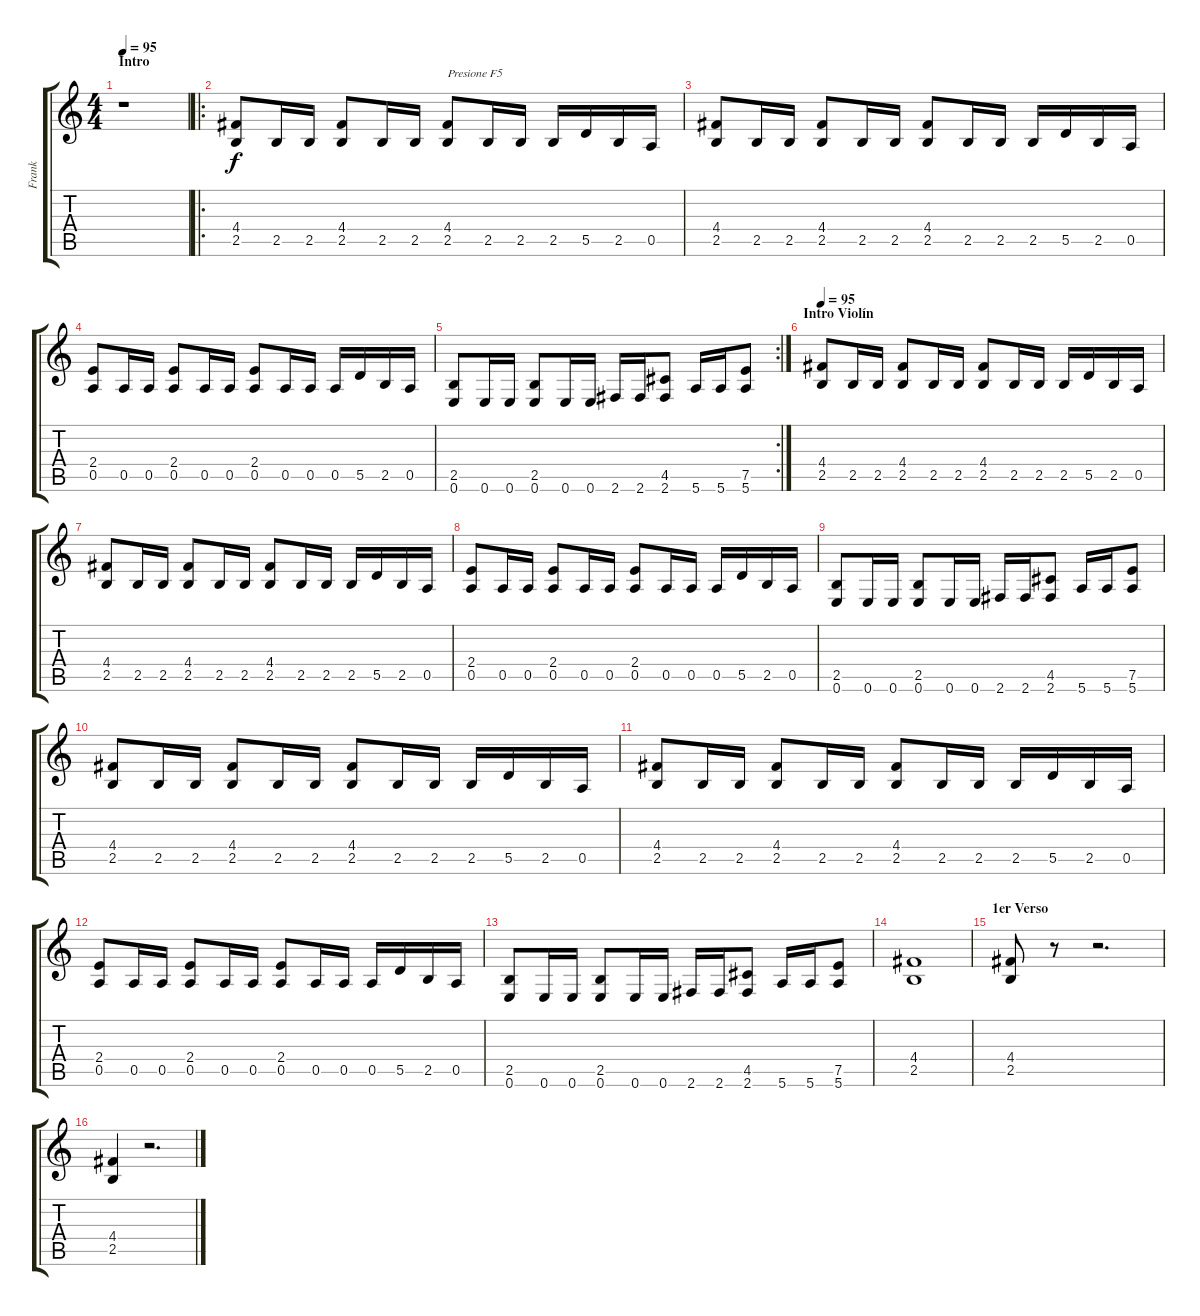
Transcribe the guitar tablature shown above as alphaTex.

\track ("Frank" "Frank") {instrument overdrivenguitar}
\staff {score tabs}
\tuning (E4 B3 G3 D3 A2 E2) {hide}
\ts (4 4)
\section ("" "Intro")
\tempo 95
\clef g2
\ks c
r.1{txt "" dy f instrument overdrivenguitar} |
\ro
(4.4 2.5).8 2.5.16 2.5.16 (4.4 2.5).8 2.5.16 2.5.16 (4.4 2.5).8{txt "Presione F5"} 2.5.16 2.5.16 2.5.16 5.5.16 2.5.16 0.5.16 |
(4.4 2.5).8 2.5.16 2.5.16 (4.4 2.5).8 2.5.16 2.5.16 (4.4 2.5).8 2.5.16 2.5.16 2.5.16 5.5.16 2.5.16 0.5.16 |
(2.4 0.5).8 0.5.16 0.5.16 (2.4 0.5).8 0.5.16 0.5.16 (2.4 0.5).8 0.5.16 0.5.16 0.5.16 5.5.16 2.5.16 0.5.16 |
\rc 2
(2.5 0.6).8 0.6.16 0.6.16 (2.5 0.6).8 0.6.16 0.6.16 2.6.16 2.6.16 (4.5 2.6).8 5.6.16 5.6.16 (7.5 5.6).8 |
\section ("" "Intro Violín")
\tempo 95
(4.4 2.5).8 2.5.16 2.5.16 (4.4 2.5).8 2.5.16 2.5.16 (4.4 2.5).8 2.5.16 2.5.16 2.5.16 5.5.16 2.5.16 0.5.16 |
(4.4 2.5).8 2.5.16 2.5.16 (4.4 2.5).8 2.5.16 2.5.16 (4.4 2.5).8 2.5.16 2.5.16 2.5.16 5.5.16 2.5.16 0.5.16 |
(2.4 0.5).8 0.5.16 0.5.16 (2.4 0.5).8 0.5.16 0.5.16 (2.4 0.5).8 0.5.16 0.5.16 0.5.16 5.5.16 2.5.16 0.5.16 |
(2.5 0.6).8 0.6.16 0.6.16 (2.5 0.6).8 0.6.16 0.6.16 2.6.16 2.6.16 (4.5 2.6).8 5.6.16 5.6.16 (7.5 5.6).8 |
(4.4 2.5).8 2.5.16 2.5.16 (4.4 2.5).8 2.5.16 2.5.16 (4.4 2.5).8 2.5.16 2.5.16 2.5.16 5.5.16 2.5.16 0.5.16 |
(4.4 2.5).8 2.5.16 2.5.16 (4.4 2.5).8 2.5.16 2.5.16 (4.4 2.5).8 2.5.16 2.5.16 2.5.16 5.5.16 2.5.16 0.5.16 |
(2.4 0.5).8 0.5.16 0.5.16 (2.4 0.5).8 0.5.16 0.5.16 (2.4 0.5).8 0.5.16 0.5.16 0.5.16 5.5.16 2.5.16 0.5.16 |
(2.5 0.6).8 0.6.16 0.6.16 (2.5 0.6).8 0.6.16 0.6.16 2.6.16 2.6.16 (4.5 2.6).8 5.6.16 5.6.16 (7.5 5.6).8 |
(4.4 2.5).1 |
\section ("" "1er Verso")
(4.4 2.5).8 r.8 r.2{d} |
(4.4 2.5).4 r.2{d}
